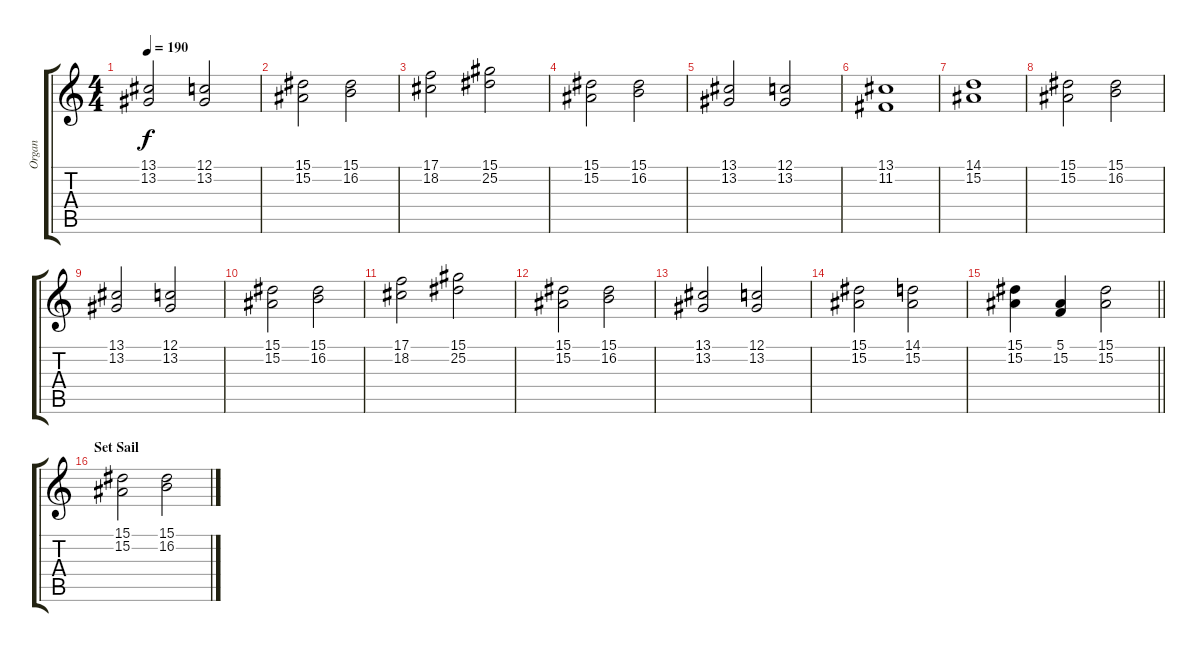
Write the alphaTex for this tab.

\track ("Organ" "Organ") {instrument drawbarorgan}
\staff {score tabs}
\tuning (C4 G3 Eb3 Bb2 F2 C2) {hide}
\ts (4 4)
\tempo 190
\clef g2
\ks c
(13.1 13.2).2{dy f} (12.1 13.2).2 |
(15.1 15.2).2 (15.1 16.2).2 |
(17.1 18.2).2 (15.1 25.2).2 |
(15.1 15.2).2 (15.1 16.2).2 |
(13.1 13.2).2 (12.1 13.2).2 |
(13.1 11.2).1 |
(14.1 15.2).1 |
(15.1 15.2).2 (15.1 16.2).2 |
(13.1 13.2).2 (12.1 13.2).2 |
(15.1 15.2).2 (15.1 16.2).2 |
(17.1 18.2).2 (15.1 25.2).2 |
(15.1 15.2).2 (15.1 16.2).2 |
(13.1 13.2).2 (12.1 13.2).2 |
(15.1 15.2).2 (14.1 15.2).2 |
\barLineRight lightlight
(15.1 15.2).4 (5.1 15.2).4 (15.1 15.2).2 |
\section ("" "Set Sail")
(15.1 15.2).2 (15.1 16.2).2
